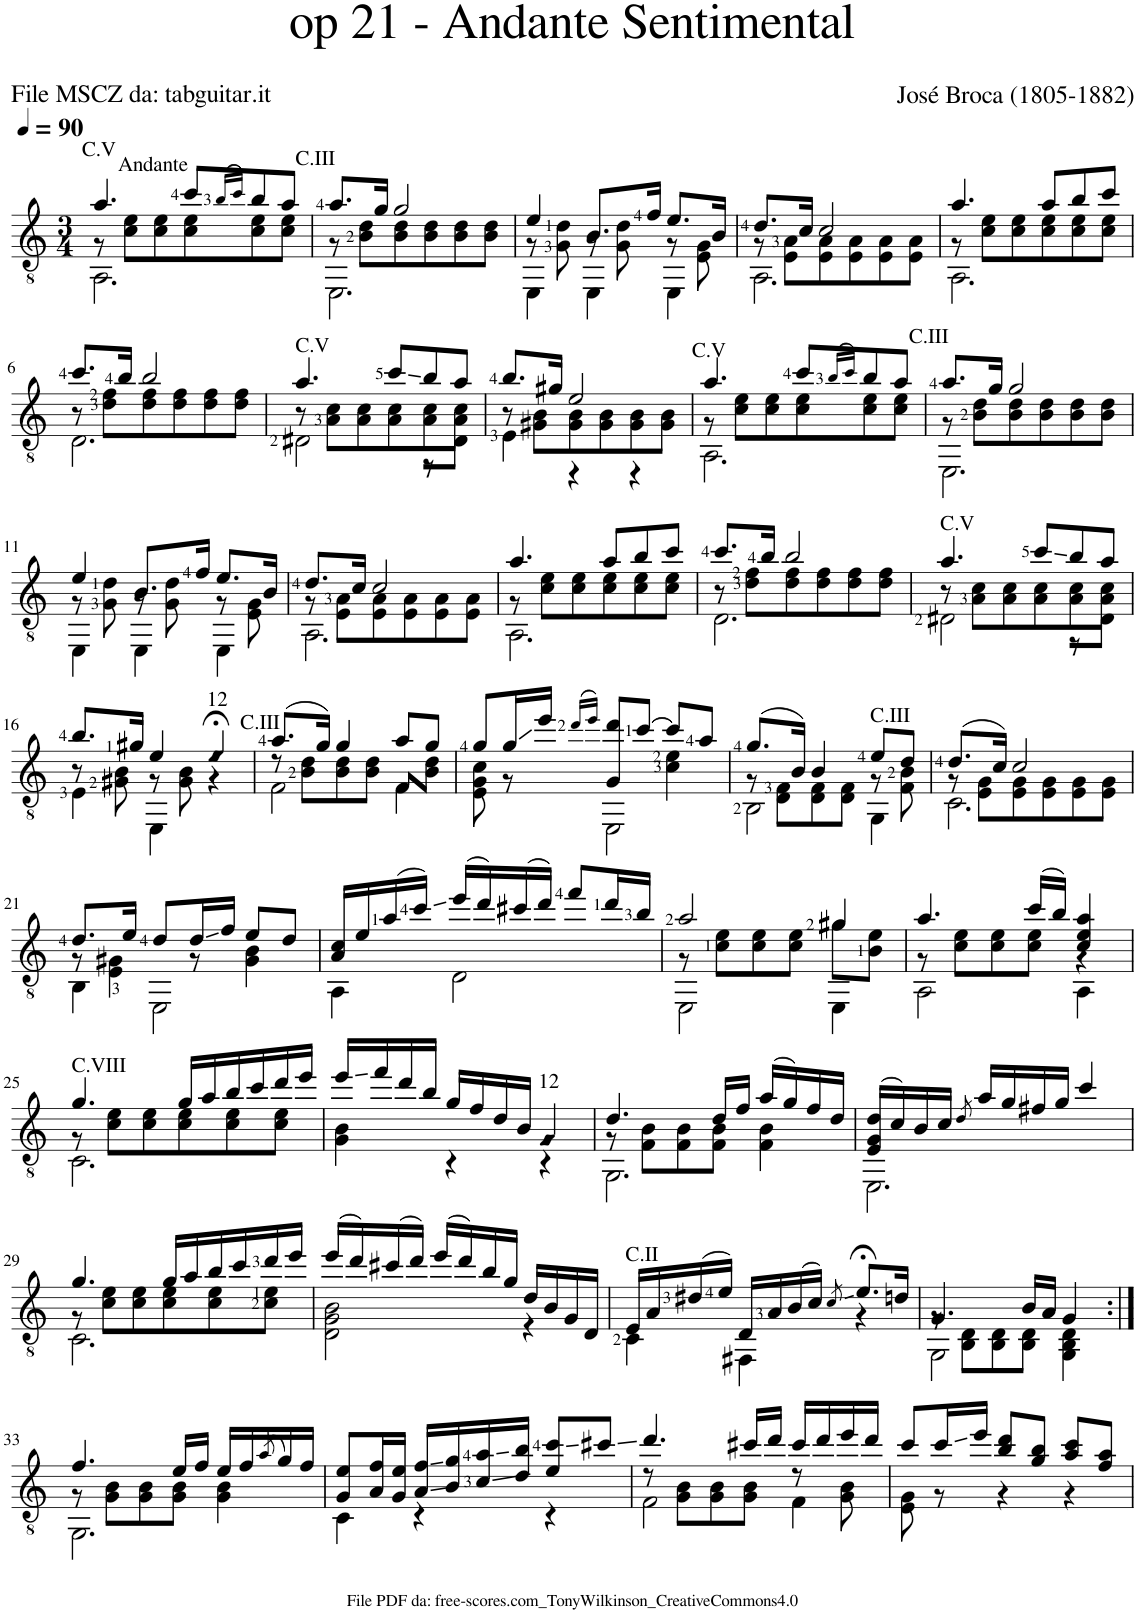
**kern
*part1
*staff1
*I"Guitar
*I'Guit.
*clefGv2
*k[]
*M3/4
*MM90
=1
*^
*	*^
!LO:TX:a:t=Andante	!	!
!LO:TX:a:t=C.V	!	!
4.a/	8r	2.AA\
.	8c\ 8e\L	.
.	8c\ 8e\	.
8cc/L	8c\ 8e\	.
(16qb/LL	.	.
16qcc/JJ)	.	.
8b/	8c\ 8e\	.
8a/J	8c\ 8e\J	.
=2	=2	=2
!LO:TX:a:t=C.III	!	!
8.a/L	8r	2.EE\
.	8B\ 8d\L	.
16g/Jk	.	.
2g/	8B\ 8d\	.
.	8B\ 8d\	.
.	8B\ 8d\	.
.	8B\ 8d\J	.
=3	=3	=3
4e/	8r	4EE\
.	8G\ 8d\	.
8.B/L	8r	4EE\
.	8G\ 8d\	.
16f/Jk	.	.
8.e/L	8r	4EE\
.	8E\ 8G\	.
16B/Jk	.	.
=4	=4	=4
8.d/L	8r	2.AA\
.	8E\ 8A\L	.
16c/Jk	.	.
2c/	8E\ 8A\	.
.	8E\ 8A\	.
.	8E\ 8A\	.
.	8E\ 8A\J	.
=5	=5	=5
4.a/	8r	2.AA\
.	8c\ 8e\L	.
.	8c\ 8e\	.
8a/L	8c\ 8e\	.
8b/	8c\ 8e\	.
8cc/J	8c\ 8e\J	.
!!LO:LB:g=z	!!	!!
=6	=6	=6
8.cc/L	8r	2.D\
.	8d\ 8f\L	.
16b/Jk	.	.
2b/	8d\ 8f\	.
.	8d\ 8f\	.
.	8d\ 8f\	.
.	8d\ 8f\J	.
=7	=7	=7
!LO:TX:a:t=C.V	!	!
4.a/	8r	2D#X\
.	8A\ 8c\L	.
.	8A\ 8c\	.
8cc/L	8A\ 8c\	.
8b/	8A\ 8c\	8r
8a/J	8A\ 8c\J	8D#\J
=8	=8	=8
8.b/L	8r	4E\
.	8G#X\ 8B\L	.
16g#X/Jk	.	.
2e/	8G#\ 8B\	4r
.	8G#\ 8B\	.
.	8G#\ 8B\	4r
.	8G#\ 8B\J	.
=9	=9	=9
!LO:TX:a:t=C.V	!	!
4.a/	8r	2.AA\
.	8c\ 8e\L	.
.	8c\ 8e\	.
8cc/L	8c\ 8e\	.
(16qb/LL	.	.
16qcc/JJ)	.	.
8b/	8c\ 8e\	.
8a/J	8c\ 8e\J	.
=10	=10	=10
!LO:TX:a:t=C.III	!	!
8.a/L	8r	2.EE\
.	8B\ 8d\L	.
16g/Jk	.	.
2g/	8B\ 8d\	.
.	8B\ 8d\	.
.	8B\ 8d\	.
.	8B\ 8d\J	.
!!LO:LB:g=z	!!	!!
=11	=11	=11
4e/	8r	4EE\
.	8G\ 8d\	.
8.B/L	8r	4EE\
.	8G\ 8d\	.
16f/Jk	.	.
8.e/L	8r	4EE\
.	8E\ 8G\	.
16B/Jk	.	.
=12	=12	=12
8.d/L	8r	2.AA\
.	8E\ 8A\L	.
16c/Jk	.	.
2c/	8E\ 8A\	.
.	8E\ 8A\	.
.	8E\ 8A\	.
.	8E\ 8A\J	.
=13	=13	=13
4.a/	8r	2.AA\
.	8c\ 8e\L	.
.	8c\ 8e\	.
8a/L	8c\ 8e\	.
8b/	8c\ 8e\	.
8cc/J	8c\ 8e\J	.
=14	=14	=14
8.cc/L	8r	2.D\
.	8d\ 8f\L	.
16b/Jk	.	.
2b/	8d\ 8f\	.
.	8d\ 8f\	.
.	8d\ 8f\	.
.	8d\ 8f\J	.
=15	=15	=15
!LO:TX:a:t=C.V	!	!
4.a/	8r	2D#X\
.	8A\ 8c\L	.
.	8A\ 8c\	.
8cc/L	8A\ 8c\	.
8b/	8A\ 8c\	8r
8a/J	8A\ 8c\J	8D#\J
!!LO:LB:g=z	!!	!!
=16	=16	=16
8.b/L	8r	4E\
.	8G#X\ 8B\	.
16g#X/Jk	.	.
4e/	8r	4EE\
.	8G#\ 8B\	.
!LO:TX:a:t=12	!	!
!LO:N:head=diamond	!	!
4e;</	4r	4ryy
=17	=17	=17
!LO:TX:a:t=C.III	!	!
(8.a/L	8r	2F\
.	8B\ 8d\L	.
16g/Jk)	.	.
4g/	8B\ 8d\	.
.	8B\ 8d\J	.
8a/L	8F/L	4F\
8g/J	8B\ 8d\J	.
=18	=18	=18
8g/L	8E\ 8G\ 8c\	4ryy
16g/L	8r	.
16ee/JJ	.	.
(16qdd/LL	.	.
16qee/JJ)	.	.
8G/ 8dd/L	4ryy	2EE\
[8cc/J	.	.
8cc/L]	4c\ 4e\	.
8a/J	.	.
=19	=19	=19
(8.g/L	8r	2BB\
.	8D\ 8F\L	.
16B/Jk)	.	.
4B/	8D\ 8F\	.
.	8D\ 8F\J	.
!LO:TX:a:t=C.III	!	!
8e/L	8r	4GG\
8d/J	8F\ 8B\	.
=20	=20	=20
(8.d/L	8r	2.C\
.	8E\ 8G\L	.
16c/Jk)	.	.
2c/	8E\ 8G\	.
.	8E\ 8G\	.
.	8E\ 8G\	.
.	8E\ 8G\J	.
!!LO:LB:g=z	!!	!!
=21	=21	=21
8.d/L	8r	4BB\
.	4E\ 4G#X\	.
16e/Jk	.	.
8d/L	.	2EE\
16d/L	8r	.
16f/JJ	.	.
8e/L	4G#\ 4B\	.
8d/J	.	.
*	*v	*v
=22	=22
16A/ 16c/LL	4AA\
16e/	.
(16a/	.
16cc/JJ)	.
(16ee/LL	2D\
16dd/)	.
(16cc#X/	.
16dd/JJ)	.
8ff/L	.
16dd/L	.
16b/JJ	.
=23	=23
*	*^
2a/	8r	2EE\
.	8c\ 8e\L	.
.	8c\ 8e\	.
.	8c\ 8e\J	.
4g#X/	8g#\L	4EE\
.	8B\ 8e\J	.
=24	=24	=24
4.a/	8r	2AA\
.	8c\ 8e\L	.
.	8c\ 8e\	.
(16cc/LL	8c\ 8e\J	.
16b/JJ)	.	.
4c/ 4e/ 4a/	4r	4AA\
!!LO:LB:g=z	!!	!!
=25	=25	=25
!LO:TX:a:t=C.VIII	!	!
4.g/	8r	2.C\
.	8c\ 8e\L	.
.	8c\ 8e\	.
16g/LL	8c\ 8e\	.
16a/	.	.
16b/	8c\ 8e\	.
16cc/	.	.
16dd/	8c\ 8e\J	.
16ee/JJ	.	.
*	*v	*v
=26	=26
16ee/LL	4G\ 4B\
16ff/	.
16dd/	.
16b/JJ	.
16g/LL	4r
16f/	.
16d/	.
16B/JJ	.
!LO:TX:a:t=12	!
!LO:N:head=diamond	!
4G/	4r
=27	=27
*	*^
4.d/	8r	2.GG\
.	8F\ 8B\L	.
.	8F\ 8B\	.
16d/LL	8F\ 8B\J	.
16f/JJ	.	.
(16a/LL	4F\ 4B\	.
16g/)	.	.
16f/	.	.
16d/JJ	.	.
*	*v	*v
=28	=28
(16E/ 16G/ 16d/LL	2.EE\
16c/)	.
16B/	.
16c/JJ	.
8qd/	.
16a/LL	.
16g/	.
16f#X/	.
16g/JJ	.
4cc/	.
!!LO:LB:g=z	!!
=29	=29
*	*^
4.g/	8r	2.C\
.	8c\ 8e\L	.
.	8c\ 8e\	.
16g/LL	8c\ 8e\	.
16a/	.	.
16b/	8c\ 8e\	.
16cc/	.	.
16dd/	8c\ 8e\J	.
16ee/JJ	.	.
*	*v	*v
=30	=30
(16ee/LL	2D\ 2G\ 2B\
16dd/)	.
(16cc#X/	.
16dd/JJ)	.
(16ee/LL	.
16dd/)	.
16b/	.
16g/JJ	.
16d/LL	4r
16B/	.
16G/	.
16D/JJ	.
=31	=31
!LO:TX:a:t=C.II	!
16E/LL	4C\
16A/	.
(16d#X/	.
16e/JJ)	.
16D/LL	4FF#X\
16A/	.
(16B/	.
16c/JJ)	.
8qc/	.
8.e;</L	4r
16dn/Jk	.
=32	=32
*	*^
4.G/	8r	2GG\
.	8BB\ 8D\L	.
.	8BB\ 8D\	.
16B/LL	8BB\ 8D\J	.
16A/JJ	.	.
4G/	4GG\ 4BB\ 4D\	4ryy
!!LO:LB:g=z	!!	!!
=33:|!	=33:|!	=33:|!
4.f/	8r	2.GG\
.	8G\ 8B\L	.
.	8G\ 8B\	.
16e/LL	8G\ 8B\J	.
16f/JJ	.	.
16e/LL	4G\ 4B\	.
16f/	.	.
(8qa/	.	.
16g/)	.	.
16f/JJ	.	.
*	*v	*v
=34	=34
8G/ 8e/L	4C\
16A/ 16f/L	.
16G/ 16e/JJ	.
16A/ 16f/LL	4r
16B/ 16g/	.
16c/ 16a/	.
16d/ 16b/JJ	.
8e/ 8cc/L	4r
8cc#X/J	.
=35	=35
*	*^
4.dd/	8r	2F\
.	8G\ 8B\L	.
.	8G\ 8B\	.
16cc#X/LL	8G\ 8B\J	.
16dd/JJ	.	.
16cc#/LL	8r	4F\
16dd/	.	.
16ee/	8G\ 8B\	.
16dd/JJ	.	.
*	*v	*v
=36	=36
8cc/L	8E\ 8G\
16cc/L	8r
16ee/JJ	.
8b/ 8dd/L	4r
8g/ 8b/J	.
8a/ 8cc/L	4r
8f/ 8a/J	.
*v	*v
=
*-
